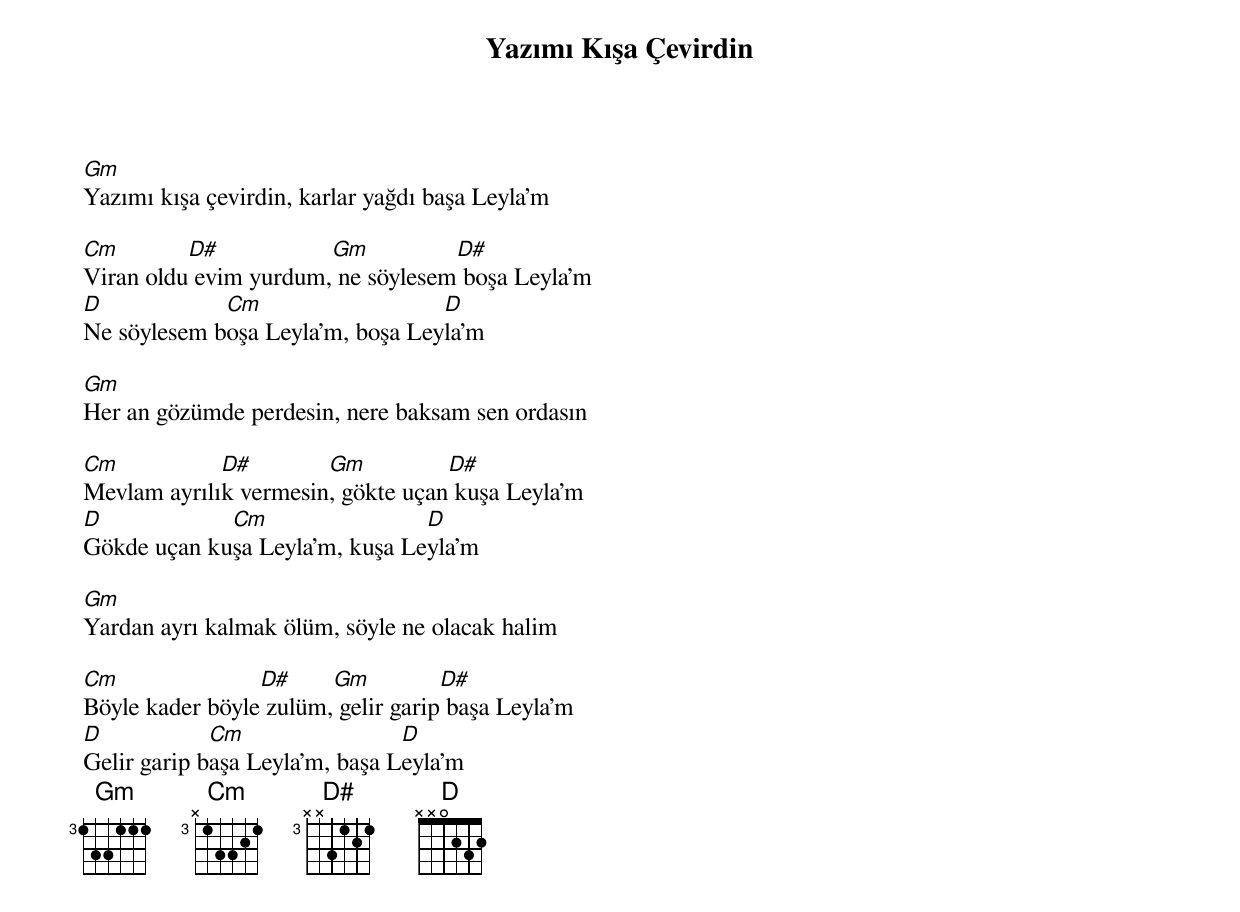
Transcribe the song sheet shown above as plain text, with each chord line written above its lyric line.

{title: Yazımı Kışa Çevirdin}
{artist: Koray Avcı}

Gm
Yazımı kışa çevirdin, karlar yağdı başa Leyla’m

Cm        D#           Gm          D#
Viran oldu evim yurdum, ne söylesem boşa Leyla’m
D            Cm                   D
Ne söylesem boşa Leyla’m, boşa Leyla'm

Gm
Her an gözümde perdesin, nere baksam sen ordasın

Cm           D#        Gm          D#
Mevlam ayrılık vermesin, gökte uçan kuşa Leyla’m
D            Cm                 D
Gökde uçan kuşa Leyla’m, kuşa Leyla’m

Gm
Yardan ayrı kalmak ölüm, söyle ne olacak halim

Cm               D#     Gm          D#
Böyle kader böyle zulüm, gelir garip başa Leyla’m
D            Cm                 D
Gelir garip başa Leyla’m, başa Leyla'm
